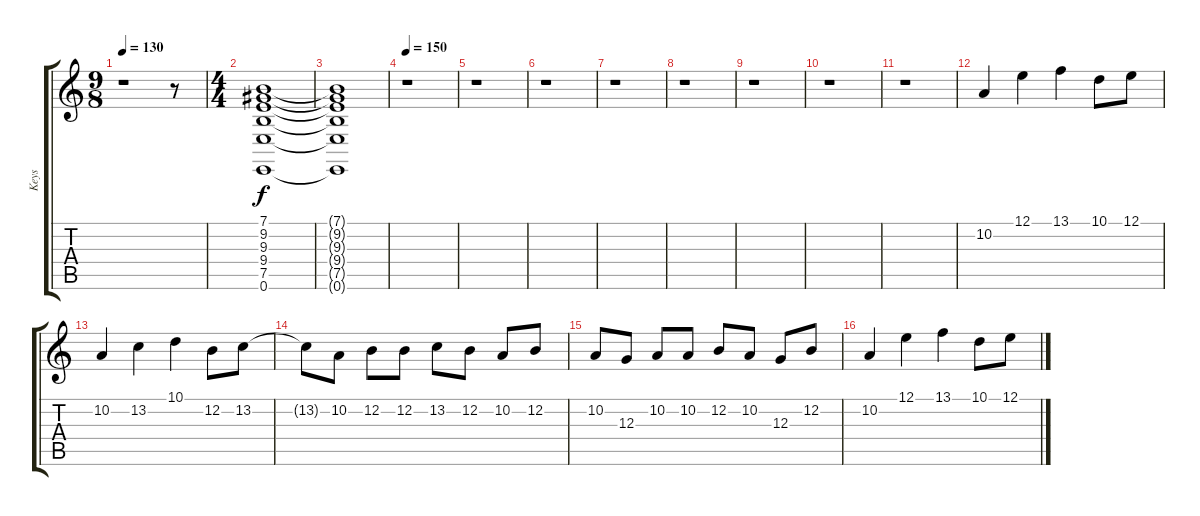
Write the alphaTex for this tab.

\track ("Keys" "Keys") {instrument harpsichord}
\staff {score tabs}
\tuning (E4 B3 G3 D3 A2 E2) {hide}
\ts (9 8)
\tempo 130
\clef g2
\ks c
r.1{dy f} r.8 |
\ts (4 4)
(7.1 9.2 9.3 9.4 7.5 0.6).1 |
(7.1{t} 9.2{t} 9.3{t} 9.4{t} 7.5{t} 0.6{t}).1 |
\tempo 150
r.1{instrument percussiveorgan} |
r.1 |
r.1 |
r.1 |
r.1 |
r.1 |
r.1 |
r.1 |
10.2.4{volume 16 instrument percussiveorgan} 12.1.4 13.1.4 10.1.8 12.1.8 |
10.2.4 13.2.4 10.1.4 12.2.8 13.2.8 |
13.2{t}.8 10.2.8 12.2.8 12.2.8 13.2.8 12.2.8 10.2.8 12.2.8 |
10.2.8 12.3.8 10.2.8 10.2.8 12.2.8 10.2.8 12.3.8 12.2.8 |
10.2.4 12.1.4 13.1.4 10.1.8 12.1.8
